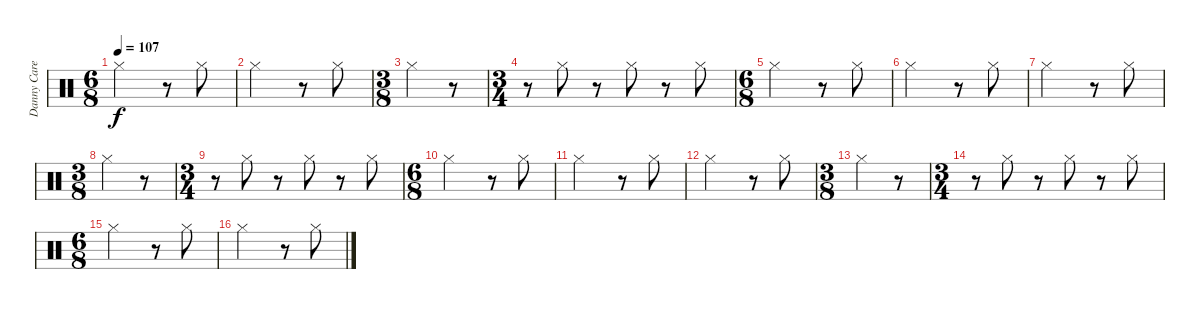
\track ("Danny Carey" "Danny Care") {instrument percussion}
\staff {score}
\articulation defaults
\ts (6 8)
\tempo 107
\clef neutral
\ks c "Hi-Hat (closed)".2{dy f}
r.8 "Hi-Hat (closed)".8 |
"Hi-Hat (closed)".2 r.8 "Hi-Hat (closed)".8 |
\ts (3 8)
"Hi-Hat (closed)".4 r.8 |
\ts (3 4)
r.8 "Hi-Hat (closed)".8 r.8 "Hi-Hat (closed)".8 r.8 "Hi-Hat (closed)".8 |
\ts (6 8)
"Hi-Hat (closed)".2 r.8 "Hi-Hat (closed)".8 |
"Hi-Hat (closed)".2 r.8 "Hi-Hat (closed)".8 |
"Hi-Hat (closed)".2 r.8 "Hi-Hat (closed)".8 |
\ts (3 8)
"Hi-Hat (closed)".4 r.8 |
\ts (3 4)
r.8 "Hi-Hat (closed)".8 r.8 "Hi-Hat (closed)".8 r.8 "Hi-Hat (closed)".8 |
\ts (6 8)
"Hi-Hat (closed)".2 r.8 "Hi-Hat (closed)".8 |
"Hi-Hat (closed)".2 r.8 "Hi-Hat (closed)".8 |
"Hi-Hat (closed)".2 r.8 "Hi-Hat (closed)".8 |
\ts (3 8)
"Hi-Hat (closed)".4 r.8 |
\ts (3 4)
r.8 "Hi-Hat (closed)".8 r.8 "Hi-Hat (closed)".8 r.8 "Hi-Hat (closed)".8 |
\ts (6 8)
"Hi-Hat (closed)".2 r.8 "Hi-Hat (closed)".8 |
"Hi-Hat (closed)".2 r.8 "Hi-Hat (closed)".8
